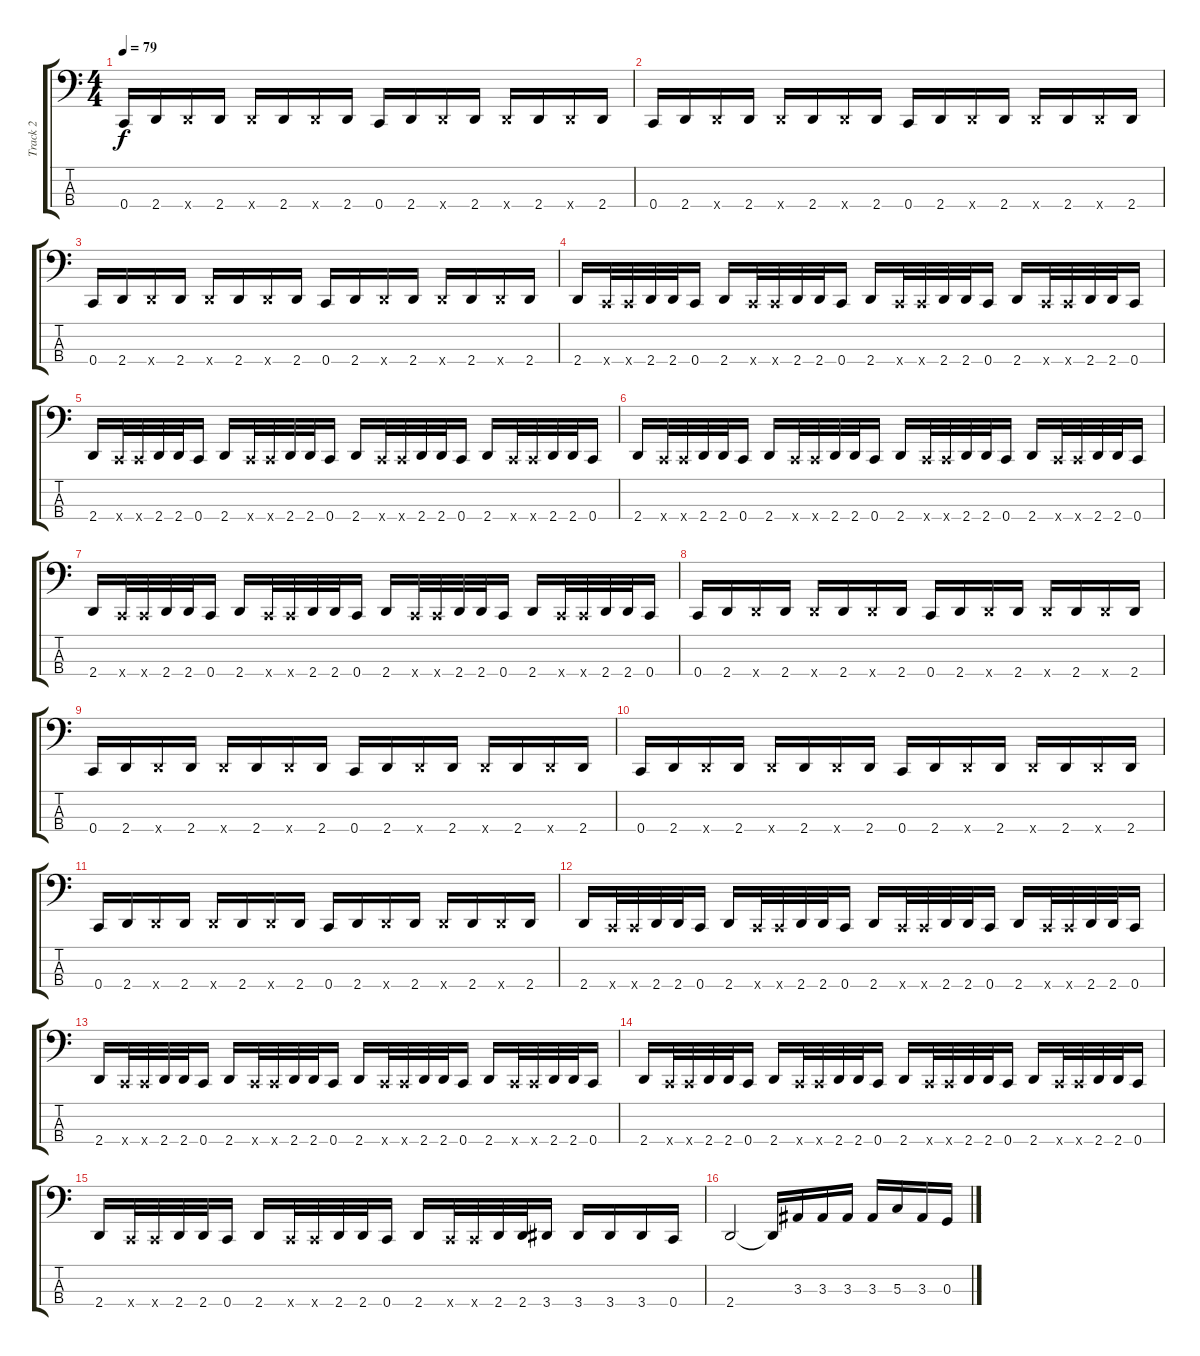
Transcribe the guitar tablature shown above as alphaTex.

\track ("Track 2" "Track 2") {instrument electricbasspick}
\staff {score tabs}
\tuning (F2 C2 G1 C1) {hide}
\ts (4 4)
\tempo 79
\clef f4
\ks c
0.4.16{dy f} 2.4.16 2.4{x}.16 2.4.16 2.4{x}.16 2.4.16 2.4{x}.16 2.4.16 0.4.16 2.4.16 2.4{x}.16 2.4.16 2.4{x}.16 2.4.16 2.4{x}.16 2.4.16 |
0.4.16 2.4.16 2.4{x}.16 2.4.16 2.4{x}.16 2.4.16 2.4{x}.16 2.4.16 0.4.16 2.4.16 2.4{x}.16 2.4.16 2.4{x}.16 2.4.16 2.4{x}.16 2.4.16 |
0.4.16 2.4.16 2.4{x}.16 2.4.16 2.4{x}.16 2.4.16 2.4{x}.16 2.4.16 0.4.16 2.4.16 2.4{x}.16 2.4.16 2.4{x}.16 2.4.16 2.4{x}.16 2.4.16 |
2.4.16 0.4{x}.32 0.4{x}.32 2.4.32 2.4.32 0.4.16 2.4.16 0.4{x}.32 0.4{x}.32 2.4.32 2.4.32 0.4.16 2.4.16 0.4{x}.32 0.4{x}.32 2.4.32 2.4.32 0.4.16 2.4.16 0.4{x}.32 0.4{x}.32 2.4.32 2.4.32 0.4.16 |
2.4.16 0.4{x}.32 0.4{x}.32 2.4.32 2.4.32 0.4.16 2.4.16 0.4{x}.32 0.4{x}.32 2.4.32 2.4.32 0.4.16 2.4.16 0.4{x}.32 0.4{x}.32 2.4.32 2.4.32 0.4.16 2.4.16 0.4{x}.32 0.4{x}.32 2.4.32 2.4.32 0.4.16 |
2.4.16 0.4{x}.32 0.4{x}.32 2.4.32 2.4.32 0.4.16 2.4.16 0.4{x}.32 0.4{x}.32 2.4.32 2.4.32 0.4.16 2.4.16 0.4{x}.32 0.4{x}.32 2.4.32 2.4.32 0.4.16 2.4.16 0.4{x}.32 0.4{x}.32 2.4.32 2.4.32 0.4.16 |
2.4.16 0.4{x}.32 0.4{x}.32 2.4.32 2.4.32 0.4.16 2.4.16 0.4{x}.32 0.4{x}.32 2.4.32 2.4.32 0.4.16 2.4.16 0.4{x}.32 0.4{x}.32 2.4.32 2.4.32 0.4.16 2.4.16 0.4{x}.32 0.4{x}.32 2.4.32 2.4.32 0.4.16 |
0.4.16 2.4.16 2.4{x}.16 2.4.16 2.4{x}.16 2.4.16 2.4{x}.16 2.4.16 0.4.16 2.4.16 2.4{x}.16 2.4.16 2.4{x}.16 2.4.16 2.4{x}.16 2.4.16 |
0.4.16 2.4.16 2.4{x}.16 2.4.16 2.4{x}.16 2.4.16 2.4{x}.16 2.4.16 0.4.16 2.4.16 2.4{x}.16 2.4.16 2.4{x}.16 2.4.16 2.4{x}.16 2.4.16 |
0.4.16 2.4.16 2.4{x}.16 2.4.16 2.4{x}.16 2.4.16 2.4{x}.16 2.4.16 0.4.16 2.4.16 2.4{x}.16 2.4.16 2.4{x}.16 2.4.16 2.4{x}.16 2.4.16 |
0.4.16 2.4.16 2.4{x}.16 2.4.16 2.4{x}.16 2.4.16 2.4{x}.16 2.4.16 0.4.16 2.4.16 2.4{x}.16 2.4.16 2.4{x}.16 2.4.16 2.4{x}.16 2.4.16 |
2.4.16 0.4{x}.32 0.4{x}.32 2.4.32 2.4.32 0.4.16 2.4.16 0.4{x}.32 0.4{x}.32 2.4.32 2.4.32 0.4.16 2.4.16 0.4{x}.32 0.4{x}.32 2.4.32 2.4.32 0.4.16 2.4.16 0.4{x}.32 0.4{x}.32 2.4.32 2.4.32 0.4.16 |
2.4.16 0.4{x}.32 0.4{x}.32 2.4.32 2.4.32 0.4.16 2.4.16 0.4{x}.32 0.4{x}.32 2.4.32 2.4.32 0.4.16 2.4.16 0.4{x}.32 0.4{x}.32 2.4.32 2.4.32 0.4.16 2.4.16 0.4{x}.32 0.4{x}.32 2.4.32 2.4.32 0.4.16 |
2.4.16 0.4{x}.32 0.4{x}.32 2.4.32 2.4.32 0.4.16 2.4.16 0.4{x}.32 0.4{x}.32 2.4.32 2.4.32 0.4.16 2.4.16 0.4{x}.32 0.4{x}.32 2.4.32 2.4.32 0.4.16 2.4.16 0.4{x}.32 0.4{x}.32 2.4.32 2.4.32 0.4.16 |
2.4.16 0.4{x}.32 0.4{x}.32 2.4.32 2.4.32 0.4.16 2.4.16 0.4{x}.32 0.4{x}.32 2.4.32 2.4.32 0.4.16 2.4.16 0.4{x}.32 0.4{x}.32 2.4.32 2.4.32 3.4.16 3.4.16 3.4.16 3.4.16 0.4.16 |
2.4.2 2.4{t}.16 3.3.16 3.3.16 3.3.16 3.3.16 5.3.16 3.3.16 0.3.16
